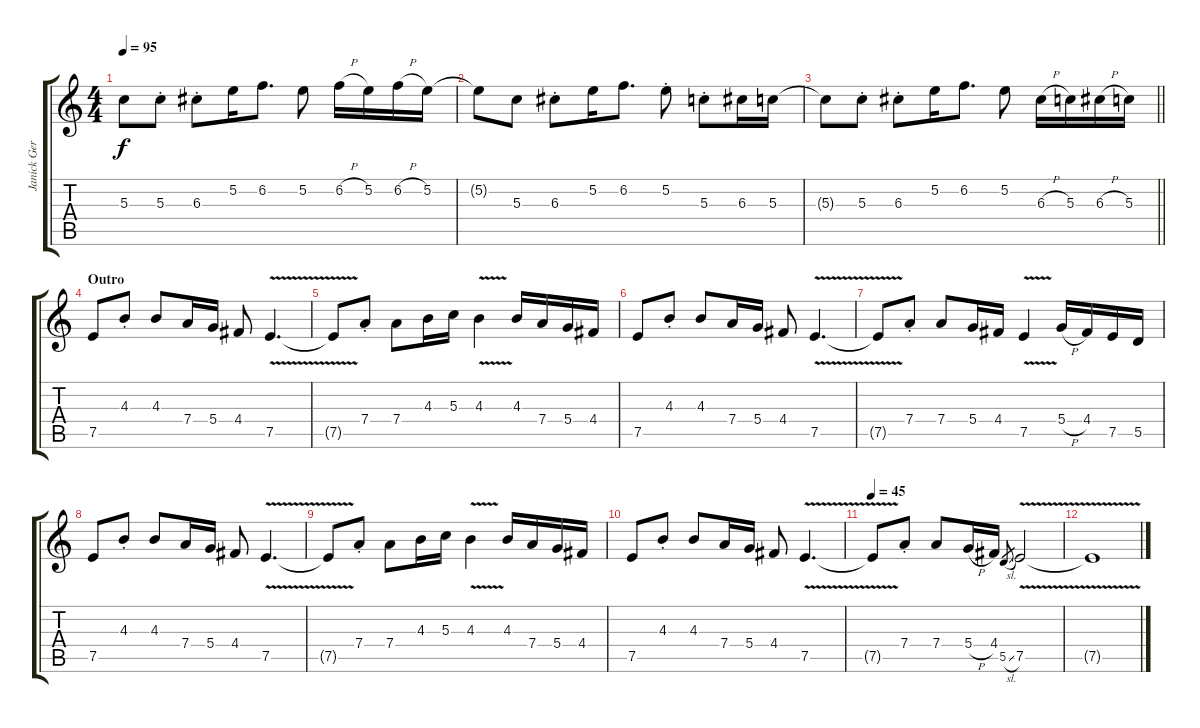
\track ("Janick Gers" "Janick Ger") {instrument distortionguitar}
\staff {score tabs}
\tuning (E4 B3 G3 D3 A2 E2) {hide}
\ts (4 4)
\tempo 95
\clef g2
\ks c
5.3{t}.8{dy f} 5.3{st}.8 6.3{st}.8 5.2.16 6.2.8{d} 5.2.8 6.2{h}.16 5.2.16 6.2{h}.16 5.2.16 |
5.2{t}.8 5.3.8 6.3{st}.8 5.2.16 6.2.8{d} 5.2{st}.8 5.3{st}.8 6.3.16 5.3.16 |
\barLineRight lightlight
5.3{t}.8 5.3{st}.8 6.3{st}.8 5.2.16 6.2.8{d} 5.2.8 6.3{h}.16 5.3.16 6.3{h}.16 5.3.16 |
\section ("" "Outro")
7.5.8 4.3{st}.8 4.3.8 7.4.16 5.4.16 4.4.8 7.5{v}.4{d} |
7.5{t}.8 7.4{st}.8 7.4.8 4.3.16 5.3.16 4.3{v}.4 4.3.16 7.4.16 5.4.16 4.4.16 |
7.5.8 4.3{st}.8 4.3.8 7.4.16 5.4.16 4.4.8 7.5{v}.4{d} |
7.5{t}.8 7.4{st}.8 7.4.8 5.4.16 4.4.16 7.5{v}.4 5.4{h}.16 4.4.16 7.5.16 5.5.16 |
7.5.8 4.3{st}.8 4.3.8 7.4.16 5.4.16 4.4.8 7.5{v}.4{d} |
7.5{t}.8 7.4{st}.8 7.4.8 4.3.16 5.3.16 4.3{v}.4 4.3.16 7.4.16 5.4.16 4.4.16 |
7.5.8 4.3{st}.8 4.3.8 7.4.16 5.4.16 4.4.8 7.5{v}.4{d} |
\tempo 45
7.5{t}.8 7.4{st}.8 7.4.8 5.4{h}.16 4.4.16 5.5{sl}.8{gr} 7.5{v}.2 |
7.5{t}.1
